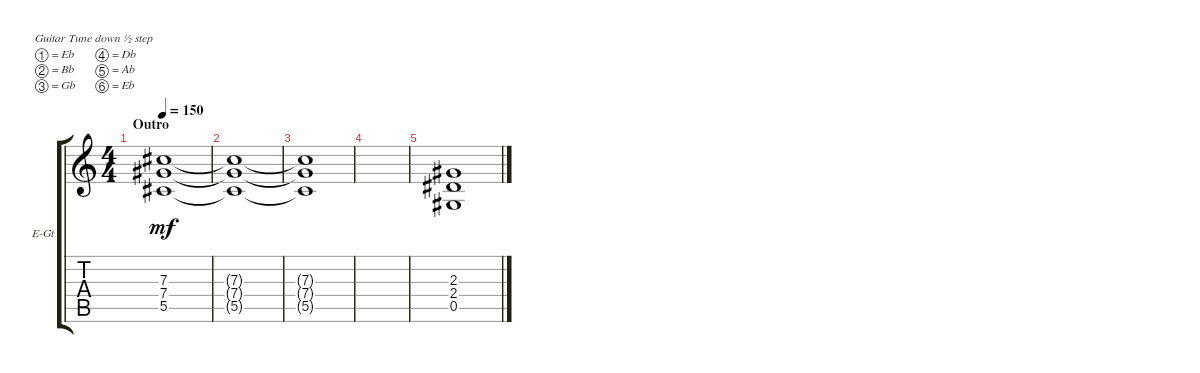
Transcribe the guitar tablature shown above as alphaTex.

\defaultSystemsLayout 4
\bracketExtendMode groupsimilarinstruments
\firstSystemTrackNameOrientation horizontal
\otherSystemsTrackNameOrientation horizontal
\track ("Electric Guitar" "E-Gt") {instrument distortionguitar}
\staff {score tabs}
\tuning (Eb4 Bb3 Gb3 Db3 Ab2 Eb2)
\ts (4 4)
\section ("" "Outro")
\tempo 150
\clef g2
\ks c
(5.5 7.4 7.3).1{dy mf} |
(5.5{t} 7.4{t} 7.3{t}).1 |
(5.5{t} 7.4{t} 7.3{t}).1 |
|
(2.4 0.5 2.3).1
